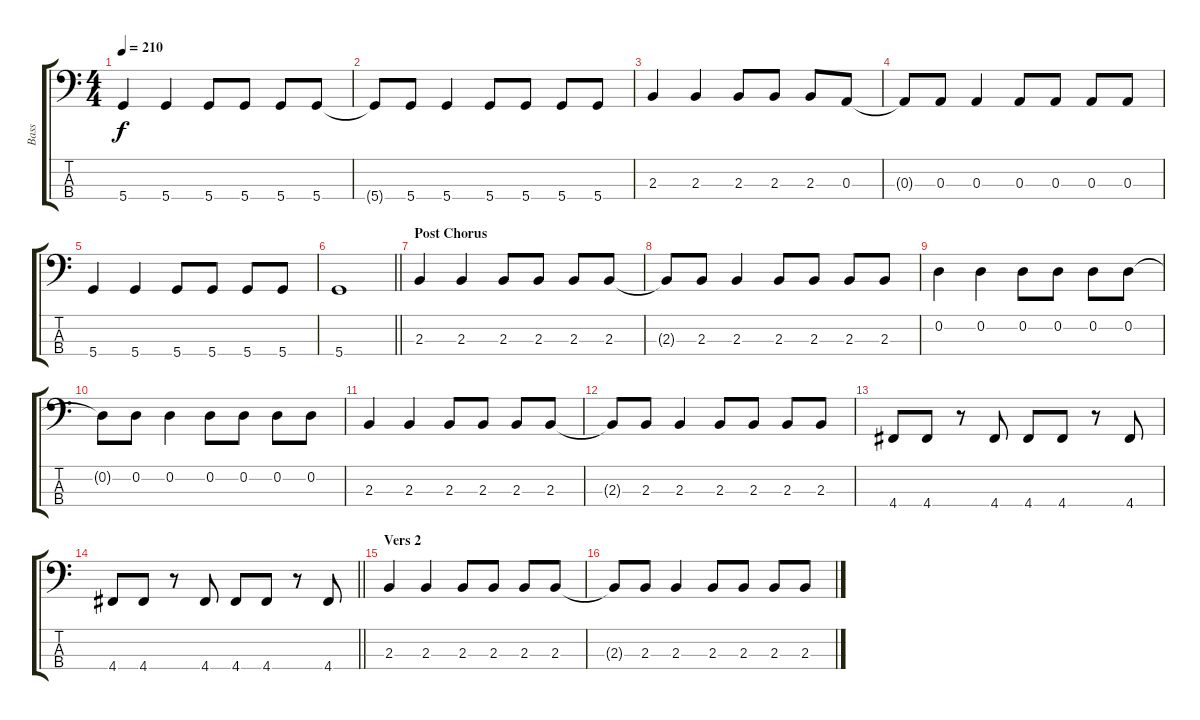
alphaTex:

\track ("Bass" "Bass") {instrument electricbasspick}
\staff {score tabs}
\tuning (G2 D2 A1 D1) {hide}
\ts (4 4)
\tempo 210
\clef f4
\ks c
5.4.4{dy f} 5.4.4 5.4.8 5.4.8 5.4.8 5.4.8 |
5.4{t}.8 5.4.8 5.4.4 5.4.8 5.4.8 5.4.8 5.4.8 |
2.3.4 2.3.4 2.3.8 2.3.8 2.3.8 0.3.8 |
0.3{t}.8 0.3.8 0.3.4 0.3.8 0.3.8 0.3.8 0.3.8 |
5.4.4 5.4.4 5.4.8 5.4.8 5.4.8 5.4.8 |
\barLineRight lightlight
5.4.1 |
\section ("" "Post Chorus")
2.3.4 2.3.4 2.3.8 2.3.8 2.3.8 2.3.8 |
2.3{t}.8 2.3.8 2.3.4 2.3.8 2.3.8 2.3.8 2.3.8 |
0.2.4 0.2.4 0.2.8 0.2.8 0.2.8 0.2.8 |
0.2{t}.8 0.2.8 0.2.4 0.2.8 0.2.8 0.2.8 0.2.8 |
2.3.4 2.3.4 2.3.8 2.3.8 2.3.8 2.3.8 |
2.3{t}.8 2.3.8 2.3.4 2.3.8 2.3.8 2.3.8 2.3.8 |
4.4.8 4.4.8 r.8 4.4.8 4.4.8 4.4.8 r.8 4.4.8 |
\barLineRight lightlight
4.4.8 4.4.8 r.8 4.4.8 4.4.8 4.4.8 r.8 4.4.8 |
\section ("" "Vers 2")
2.3.4 2.3.4 2.3.8 2.3.8 2.3.8 2.3.8 |
2.3{t}.8 2.3.8 2.3.4 2.3.8 2.3.8 2.3.8 2.3.8
